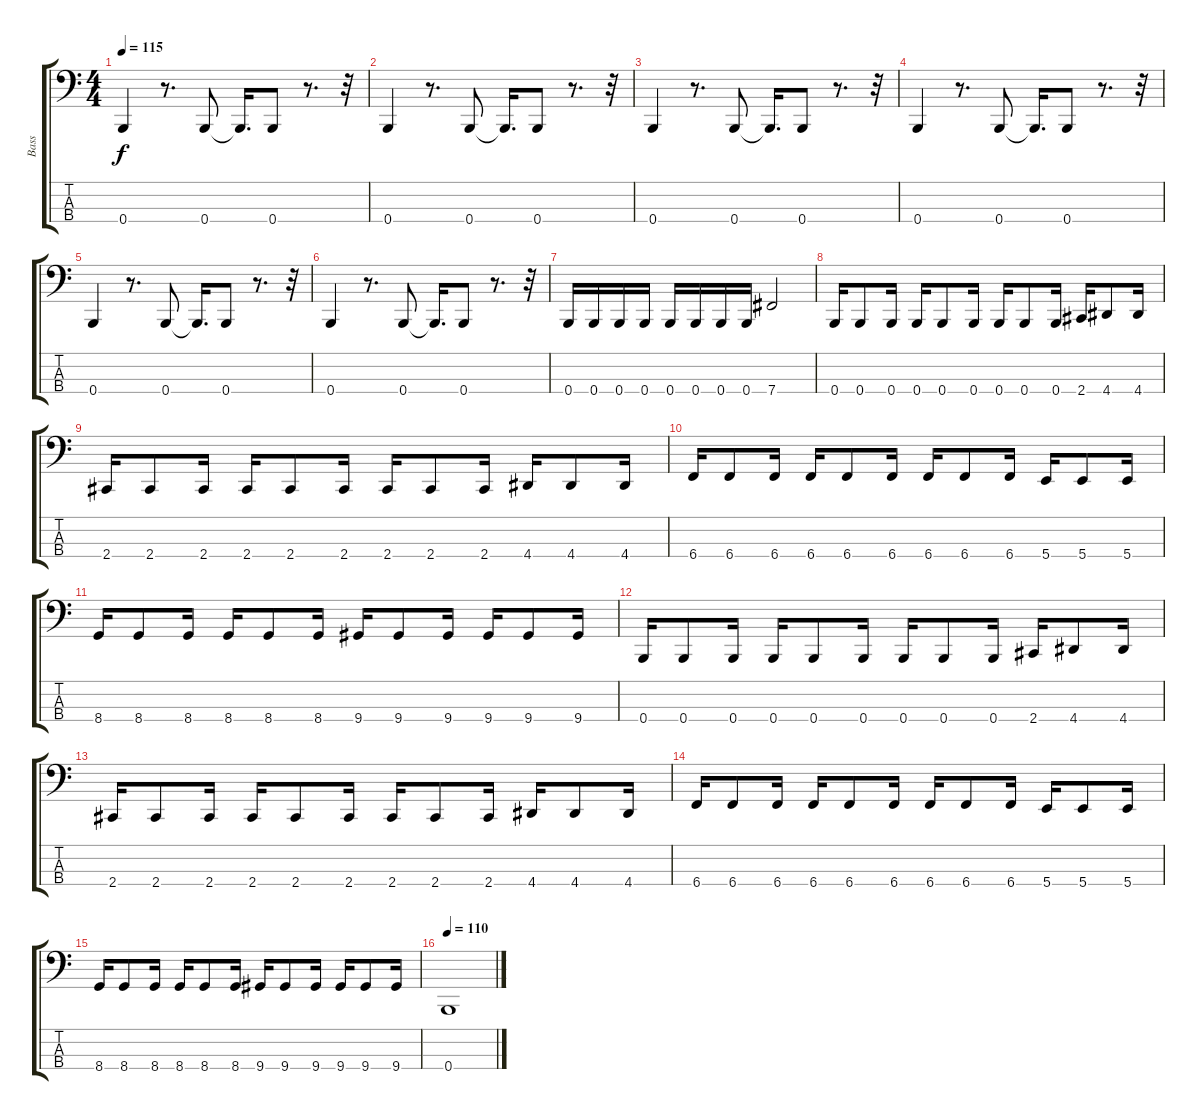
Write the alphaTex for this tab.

\track ("Bass" "Bass") {instrument electricbasspick}
\staff {score tabs}
\tuning (E2 B1 Gb1 B0) {hide}
\ts (4 4)
\tempo 115
\clef f4
\ks c
0.4.4{dy f} r.8{d} 0.4.8 0.4{t}.16{d} 0.4.8 r.8{d} r.32 |
0.4.4 r.8{d} 0.4.8 0.4{t}.16{d} 0.4.8 r.8{d} r.32 |
0.4.4 r.8{d} 0.4.8 0.4{t}.16{d} 0.4.8 r.8{d} r.32 |
0.4.4 r.8{d} 0.4.8 0.4{t}.16{d} 0.4.8 r.8{d} r.32 |
0.4.4 r.8{d} 0.4.8 0.4{t}.16{d} 0.4.8 r.8{d} r.32 |
0.4.4 r.8{d} 0.4.8 0.4{t}.16{d} 0.4.8 r.8{d} r.32 |
0.4.16 0.4.16 0.4.16 0.4.16 0.4.16 0.4.16 0.4.16 0.4.16 7.4.2 |
0.4.16 0.4.8 0.4.16 0.4.16 0.4.8 0.4.16 0.4.16 0.4.8 0.4.16 2.4.16 4.4.8 4.4.16 |
2.4.16 2.4.8 2.4.16 2.4.16 2.4.8 2.4.16 2.4.16 2.4.8 2.4.16 4.4.16 4.4.8 4.4.16 |
6.4.16 6.4.8 6.4.16 6.4.16 6.4.8 6.4.16 6.4.16 6.4.8 6.4.16 5.4.16 5.4.8 5.4.16 |
8.4.16 8.4.8 8.4.16 8.4.16 8.4.8 8.4.16 9.4.16 9.4.8 9.4.16 9.4.16 9.4.8 9.4.16 |
0.4.16 0.4.8 0.4.16 0.4.16 0.4.8 0.4.16 0.4.16 0.4.8 0.4.16 2.4.16 4.4.8 4.4.16 |
2.4.16 2.4.8 2.4.16 2.4.16 2.4.8 2.4.16 2.4.16 2.4.8 2.4.16 4.4.16 4.4.8 4.4.16 |
6.4.16 6.4.8 6.4.16 6.4.16 6.4.8 6.4.16 6.4.16 6.4.8 6.4.16 5.4.16 5.4.8 5.4.16 |
8.4.16 8.4.8 8.4.16 8.4.16 8.4.8 8.4.16 9.4.16 9.4.8 9.4.16 9.4.16 9.4.8 9.4.16 |
\tempo 110
0.4.1
